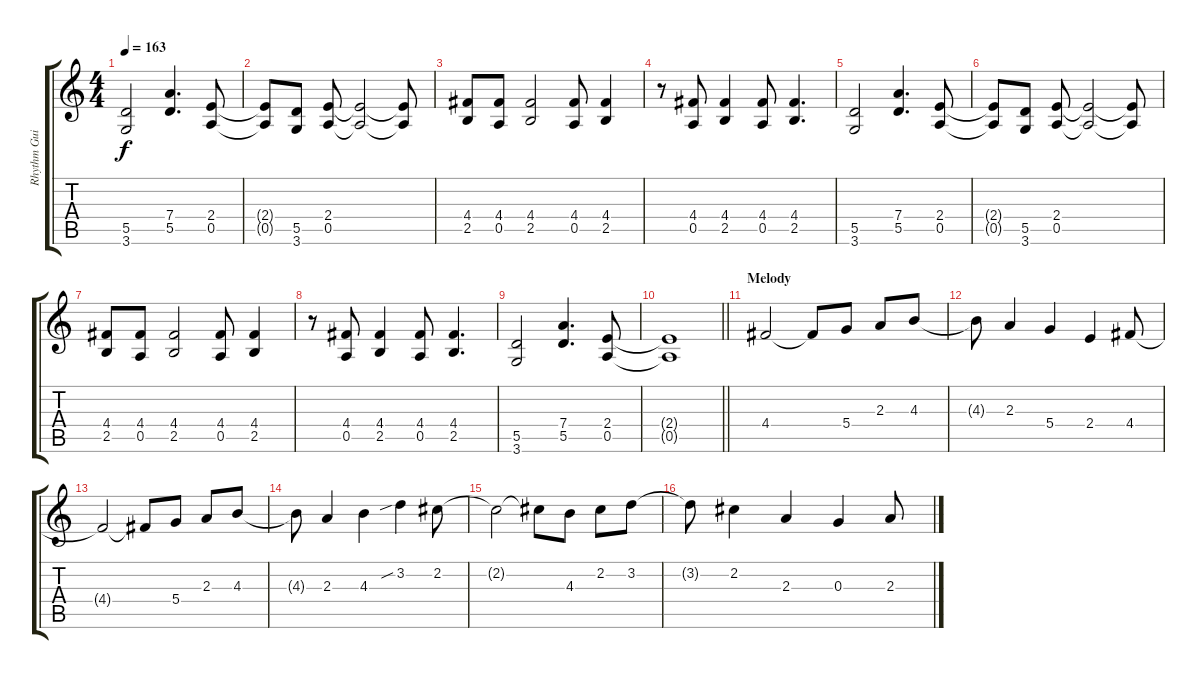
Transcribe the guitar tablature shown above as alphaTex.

\track ("Rhythm Guitar L" "Rhythm Gui") {instrument distortionguitar}
\staff {score tabs}
\tuning (E4 B3 G3 D3 A2 E2) {hide}
\ts (4 4)
\tempo 163
\clef g2
\ks c
(5.5 3.6).2{dy f} (7.4 5.5).4{d} (2.4 0.5).8 |
(2.4{t} 0.5{t}).8 (5.5 3.6).8 (2.4 0.5).8 (2.4{t} 0.5{t}).2 (2.4{t} 0.5{t}).8 |
(4.4 2.5).8 (4.4 0.5).8 (4.4 2.5).2 (4.4 0.5).8 (4.4 2.5).4 |
r.8 (4.4 0.5).8 (4.4 2.5).4 (4.4 0.5).8 (4.4 2.5).4{d} |
(5.5 3.6).2 (7.4 5.5).4{d} (2.4 0.5).8 |
(2.4{t} 0.5{t}).8 (5.5 3.6).8 (2.4 0.5).8 (2.4{t} 0.5{t}).2 (2.4{t} 0.5{t}).8 |
(4.4 2.5).8 (4.4 0.5).8 (4.4 2.5).2 (4.4 0.5).8 (4.4 2.5).4 |
r.8 (4.4 0.5).8 (4.4 2.5).4 (4.4 0.5).8 (4.4 2.5).4{d} |
(5.5 3.6).2 (7.4 5.5).4{d} (2.4 0.5).8 |
\barLineRight lightlight
(2.4{t} 0.5{t}).1 |
\section ("" "Melody")
4.4.2{volume 10} 4.4{t}.8 5.4.8 2.3.8 4.3.8 |
4.3{t}.8 2.3.4 5.4.4 2.4.4 4.4.8 |
4.4{t}.2 4.4{t}.8 5.4.8 2.3.8 4.3.8 |
4.3{t}.8 2.3.4 4.3.4 3.2{sib}.4 2.2.8 |
2.2{t}.2 2.2{t}.8 4.3.8 2.2.8 3.2.8 |
3.2{t}.8 2.2.4 2.3.4 0.3.4 2.3.8
